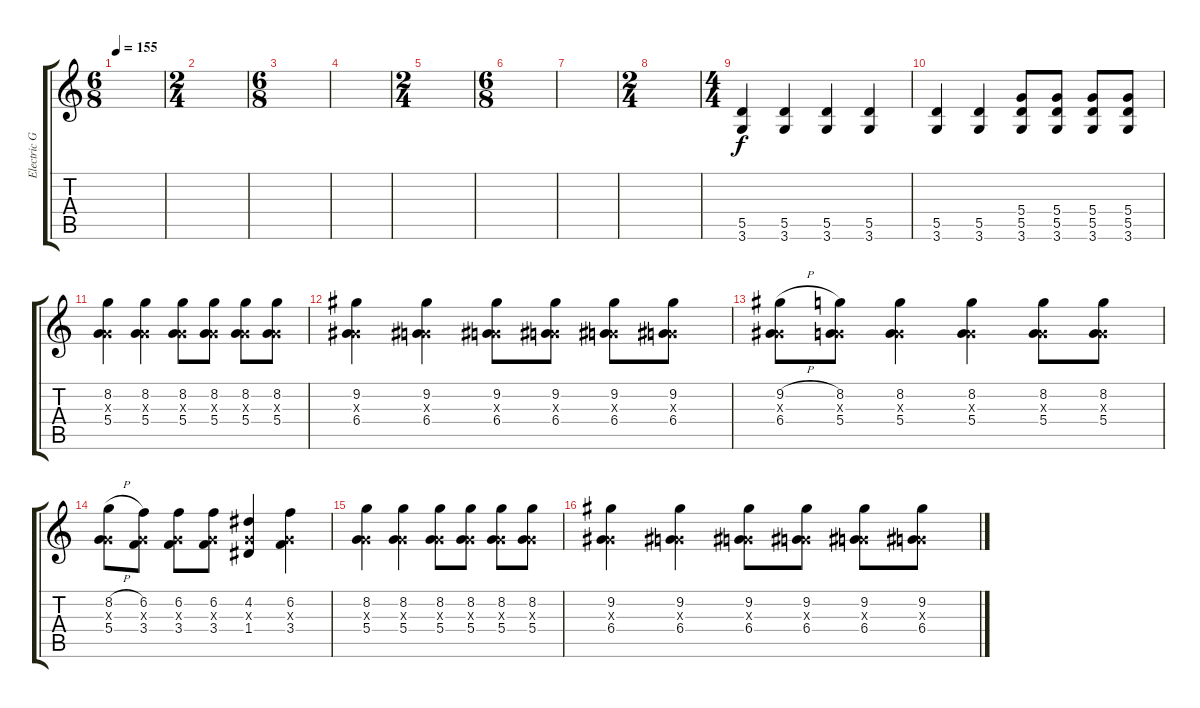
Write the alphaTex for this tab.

\track ("Electric Guitar Lead: Gus G" "Electric G") {instrument overdrivenguitar}
\staff {score tabs}
\tuning (E4 B3 G3 D3 A2 E2) {hide}
\ts (6 8)
\tempo 155
\clef g2
\ks c
|
\ts (2 4)
|
\ts (6 8)
|
|
\ts (2 4)
|
\ts (6 8)
|
|
\ts (2 4)
|
\ts (4 4)
(5.5 3.6).4 (5.5 3.6).4 (5.5 3.6).4 (5.5 3.6).4 |
(5.5 3.6).4 (5.5 3.6).4 (5.4 5.5 3.6).8 (5.4 5.5 3.6).8 (5.4 5.5 3.6).8 (5.4 5.5 3.6).8 |
(8.2 0.3{x} 5.4).4 (8.2 0.3{x} 5.4).4 (8.2 0.3{x} 5.4).8 (8.2 0.3{x} 5.4).8 (8.2 0.3{x} 5.4).8 (8.2 0.3{x} 5.4).8 |
(9.2 0.3{x} 6.4).4 (9.2 0.3{x} 6.4).4 (9.2 0.3{x} 6.4).8 (9.2 0.3{x} 6.4).8 (9.2 0.3{x} 6.4).8 (9.2 0.3{x} 6.4).8 |
(9.2{h} 0.3{x} 6.4).8 (8.2 0.3{x} 5.4).8 (8.2 0.3{x} 5.4).4 (8.2 0.3{x} 5.4).4 (8.2 0.3{x} 5.4).8 (8.2 0.3{x} 5.4).8 |
(8.2{h} 0.3{x} 5.4).8 (6.2 0.3{x} 3.4).8 (6.2 0.3{x} 3.4).8 (6.2 0.3{x} 3.4).8 (4.2 0.3{x} 1.4).4 (6.2 0.3{x} 3.4).4 |
(8.2 0.3{x} 5.4).4 (8.2 0.3{x} 5.4).4 (8.2 0.3{x} 5.4).8 (8.2 0.3{x} 5.4).8 (8.2 0.3{x} 5.4).8 (8.2 0.3{x} 5.4).8 |
(9.2 0.3{x} 6.4).4 (9.2 0.3{x} 6.4).4 (9.2 0.3{x} 6.4).8 (9.2 0.3{x} 6.4).8 (9.2 0.3{x} 6.4).8 (9.2 0.3{x} 6.4).8
